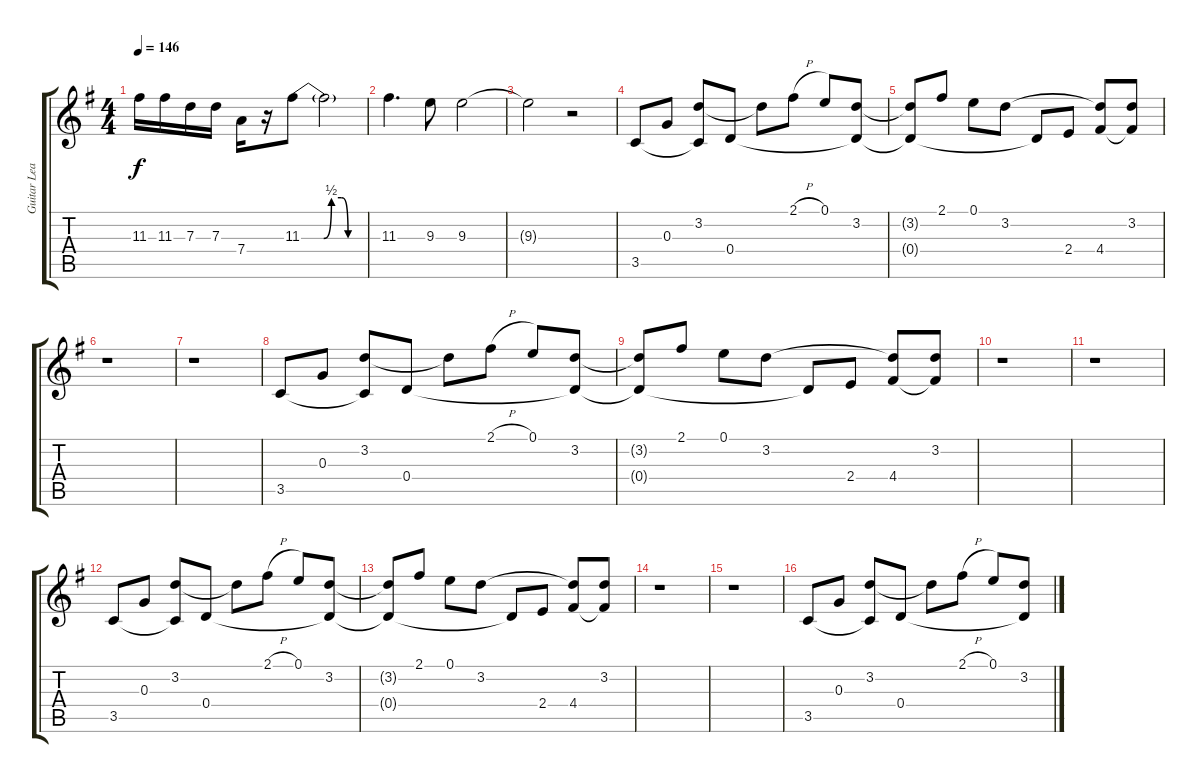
\track ("Guitar Leads 2" "Guitar Lea") {instrument overdrivenguitar}
\staff {score tabs}
\tuning (E4 B3 G3 D3 A2 E2) {hide}
\ts (4 4)
\tempo 146
\clef g2
\ks g
11.3.16{dy f} 11.3.16 7.3.16 7.3.16 7.4.16 r.16 11.3{be (custom 0 0 20 0 27 2 36 2 42 0 60 0)}.8 11.3{t}.2 |
11.3.4{d} 9.3.8 9.3.2 |
9.3{t}.2 r.2 |
3.5.8 0.3.8 (3.2 3.5{t}).8 0.4.8 3.2{t}.8 2.1{h}.8 0.1.8 (3.2 0.4{t}).8 |
(3.2{t} 0.4{t}).8 2.1.8 0.1.8 3.2.8 0.4{t}.8 2.4.8 (3.2{t} 4.4).8 (3.2 4.4{t}).8 |
r.1 |
r.1 |
3.5.8 0.3.8 (3.2 3.5{t}).8 0.4.8 3.2{t}.8 2.1{h}.8 0.1.8 (3.2 0.4{t}).8 |
(3.2{t} 0.4{t}).8 2.1.8 0.1.8 3.2.8 0.4{t}.8 2.4.8 (3.2{t} 4.4).8 (3.2 4.4{t}).8 |
r.1 |
r.1 |
3.5.8 0.3.8 (3.2 3.5{t}).8 0.4.8 3.2{t}.8 2.1{h}.8 0.1.8 (3.2 0.4{t}).8 |
(3.2{t} 0.4{t}).8 2.1.8 0.1.8 3.2.8 0.4{t}.8 2.4.8 (3.2{t} 4.4).8 (3.2 4.4{t}).8 |
r.1 |
r.1 |
3.5.8 0.3.8 (3.2 3.5{t}).8 0.4.8 3.2{t}.8 2.1{h}.8 0.1.8 (3.2 0.4{t}).8
